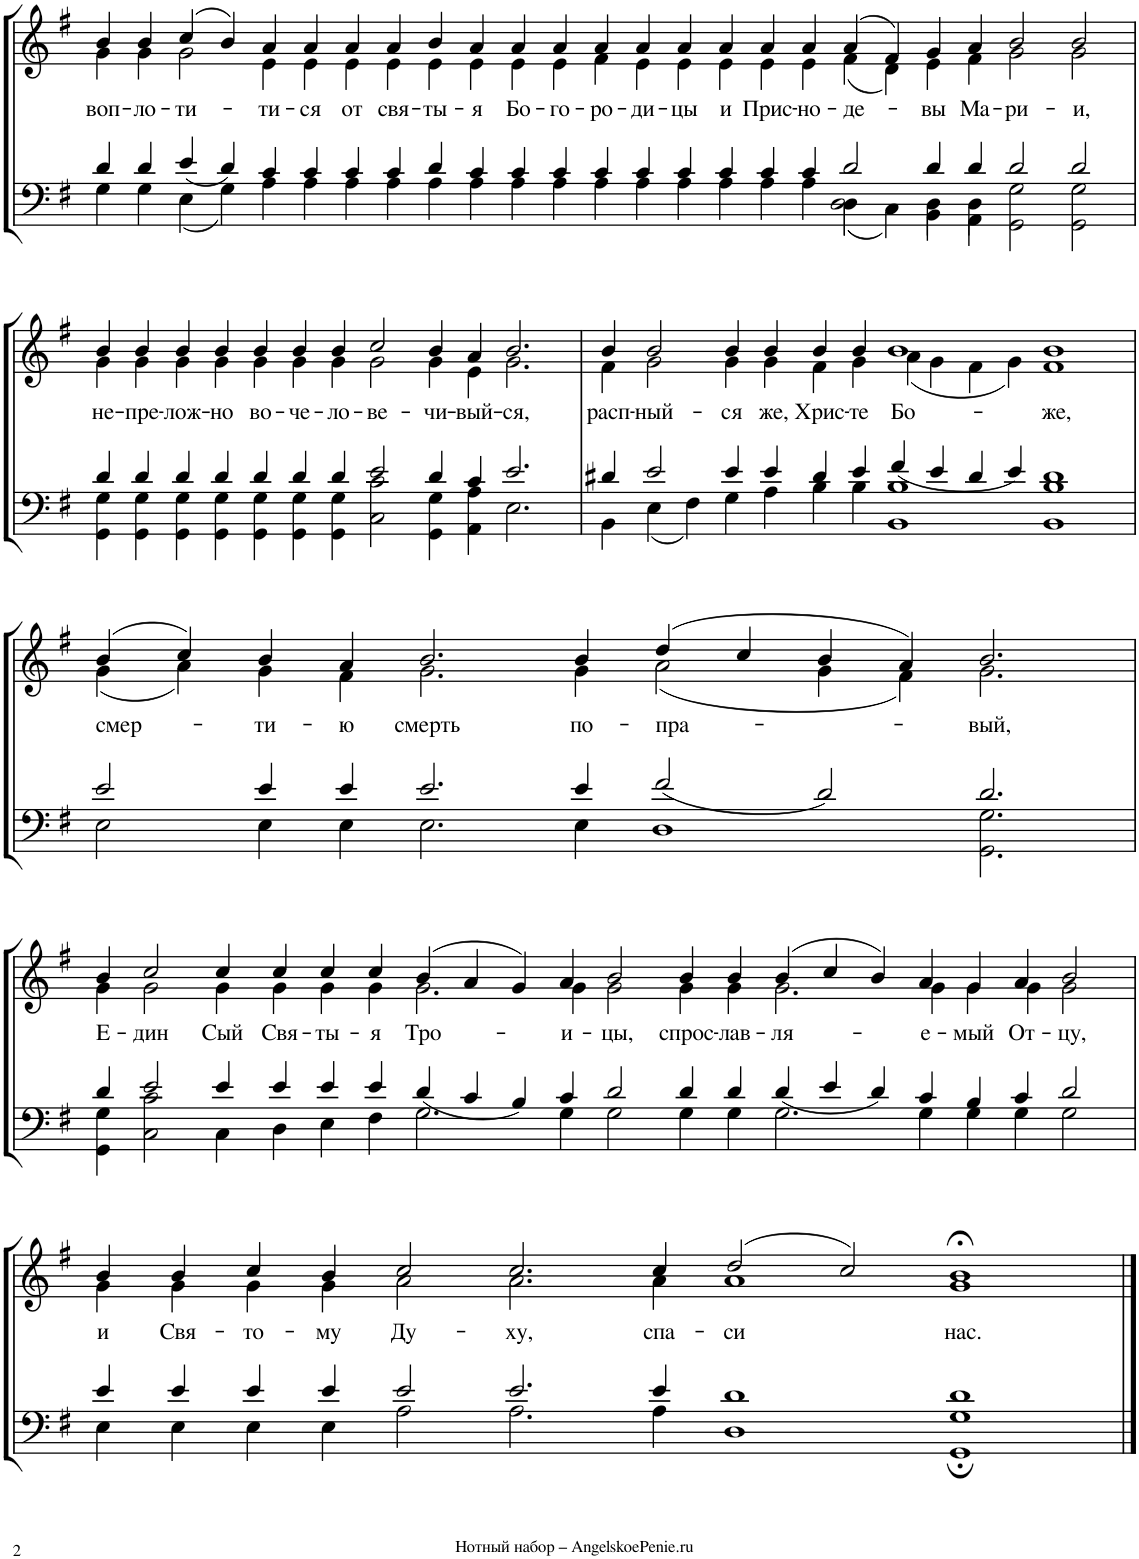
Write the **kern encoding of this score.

**kern	**kern	**text
*part1	*part1	*part1
*staff2	*staff1	*staff1
*I"Piano	*	*
*I'Pno.	*	*
!!LO:PB:g=z
*clefF4	*clefG2	*
*k[f#]	*k[f#]	*
*M63/2	*M63/2	*
=5	=5	=5
*^	*^	*
*	*^	*	*	*
*	*	*^	*	*	*
!	!	!	!	!	!	!LO:LY:b
2%63ryy	00ryy	4d/	4G\	4b/	4g\	воп-
!	!	!	!	!	!	!LO:LY:b
.	.	4d/	4G\	4b/	4g\	-ло-
!	!	!	!	!	!	!LO:LY:b
.	.	4e/	4E\	(4cc/	2g\	-ти-
.	.	4d/	4G\	4b/)	.	.
!	!	!	!	!	!	!LO:LY:b
.	.	4c/	4A\	4a/	4e\	-ти-
!	!	!	!	!	!	!LO:LY:b
.	.	4c/	4A\	4a/	4e\	-ся
!	!	!	!	!	!	!LO:LY:b
.	.	4c/	4A\	4a/	4e\	от
!	!	!	!	!	!	!LO:LY:b
.	.	4c/	4A\	4a/	4e\	свя-
!	!	!	!	!	!	!LO:LY:b
.	.	4d/	4A\	4b/	4e\	-ты-
!	!	!	!	!	!	!LO:LY:b
.	.	4c/	4A\	4a/	4e\	-я
!	!	!	!	!	!	!LO:LY:b
.	.	4c/	4A\	4a/	4e\	Бо-
!	!	!	!	!	!	!LO:LY:b
.	.	4c/	4A\	4a/	4e\	-го-
!	!	!	!	!	!	!LO:LY:b
.	.	4c/	4A\	4a/	4f#\	-ро-
!	!	!	!	!	!	!LO:LY:b
.	.	4c/	4A\	4a/	4e\	-ди-
!	!	!	!	!	!	!LO:LY:b
.	.	4c/	4A\	4a/	4e\	-цы
!	!	!	!	!	!	!LO:LY:b
.	.	4c/	4A\	4a/	4e\	и
!	!	!	!	!	!	!LO:LY:b
.	2ryy	4c/	4A\	4a/	4e\	Прис-
!	!	!	!	!	!	!LO:LY:b
.	.	4c/	4A\	4a/	4e\	-но-
!	!	!	!	!	!	!LO:LY:b
.	2D\	2d/	4D\	(4a/	(4f#\	-де-
.	.	.	4C\	4f#/)	4d\)	.
!	!	!	!	!	!	!LO:LY:b
.	4D\	4d/	4BB\	4g/	4e\	-вы
!	!	!	!	!	!	!LO:LY:b
.	4D\	4d/	4AA\	4a/	4f#\	Ма-
!	!	!	!	!	!	!LO:LY:b
.	1ryy	2d/	2GG\ 2G\	2b/	2g\	-ри-
!	!	!	!	!	!	!LO:LY:b
.	.	2d/	2GG\ 2G\	2b/	2g\	-и,
.	1ryy	1ryy	1ryy	1%25ryy	1%25ryy	.
.	0000.ryy	0000.ryy	0000.ryy	.	.	.
!!LO:LB:g=z	!!
=6	=6	=6	=6	=6	=6	=6
!	!	!	!	!	!	!LO:LY:b
*	*	*v	*v	*	*	*
2%63ryy	4d/	4GG\ 4G\	4b/	4g\	не-
!	!	!	!	!	!LO:LY:b
.	4d/	4GG\ 4G\	4b/	4g\	-пре-
!	!	!	!	!	!LO:LY:b
.	4d/	4GG\ 4G\	4b/	4g\	-лож-
!	!	!	!	!	!LO:LY:b
.	4d/	4GG\ 4G\	4b/	4g\	-но
!	!	!	!	!	!LO:LY:b
.	4d/	4GG\ 4G\	4b/	4g\	во-
!	!	!	!	!	!LO:LY:b
.	4d/	4GG\ 4G\	4b/	4g\	-че-
!	!	!	!	!	!LO:LY:b
.	4d/	4GG\ 4G\	4b/	4g\	-ло-
!	!	!	!	!	!LO:LY:b
.	2e/	2C\ 2c\	2cc/	2g\	-ве-
!	!	!	!	!	!LO:LY:b
.	4d/	4GG\ 4G\	4b/	4g\	-чи-
!	!	!	!	!	!LO:LY:b
.	4c/	4AA\ 4A\	4a/	4e\	-вый-
!	!	!	!	!	!LO:LY:b
.	2.e/	2.E\	2.b/	2.g\	-ся,
.	1%28ryy	1%28ryy	1%28ryy	1%28ryy	.
=7	=7	=7	=7	=7	=7
!	!	!	!	!	!LO:LY:b
2%63ryy	4d#X/	4BB\	4b/	4f#\	расп-
!	!	!	!	!	!LO:LY:b
.	2e/	4E\	2b/	2g\	-ный-
.	.	4F#\	.	.	.
!	!	!	!	!	!LO:LY:b
.	4e/	4G\	4b/	4g\	-ся
!	!	!	!	!	!LO:LY:b
.	4e/	4A\	4b/	4g\	же,
!	!	!	!	!	!LO:LY:b
.	4d#/	4B\	4b/	4f#\	Хрис-
!	!	!	!	!	!LO:LY:b
.	4e/	4B\	4b/	4g\	-те
!	!	!	!	!	!LO:LY:b
.	4f#/	1BB 1B	1b	(4a\	Бо-
.	4e/	.	.	4g\	.
.	4d#/	.	.	4f#\	.
.	4e/	.	.	4g\)	.
!	!	!	!	!	!LO:LY:b
.	1d#	1BB 1B	1b	1f#	-же,
.	1ryy	1ryy	4%111ryy	4%111ryy	.
.	1ryy	1ryy	.	.	.
.	1ryy	1ryy	.	.	.
.	1ryy	1ryy	.	.	.
.	1ryy	1ryy	.	.	.
.	1ryy	1ryy	.	.	.
.	1ryy	1ryy	.	.	.
.	1ryy	1ryy	.	.	.
.	1ryy	1ryy	.	.	.
.	1ryy	1ryy	.	.	.
.	1ryy	1ryy	.	.	.
.	1ryy	1ryy	.	.	.
.	1ryy	1ryy	.	.	.
.	1ryy	1ryy	.	.	.
.	1ryy	1ryy	.	.	.
.	1ryy	1ryy	.	.	.
.	1ryy	1ryy	.	.	.
.	1ryy	1ryy	.	.	.
.	1ryy	1ryy	.	.	.
.	1ryy	1ryy	.	.	.
.	1ryy	1ryy	.	.	.
.	1ryy	1ryy	.	.	.
.	1ryy	1ryy	.	.	.
.	1ryy	1ryy	.	.	.
.	4%15ryy	4%15ryy	.	.	.
!!LO:LB:g=z	!!
=8	=8	=8	=8	=8	=8
!	!	!	!	!	!LO:LY:b
2%63ryy	2e/	2E\	(4b/	(4g\	смер-
.	.	.	4cc/)	4a\)	.
!	!	!	!	!	!LO:LY:b
.	4e/	4E\	4b/	4g\	-ти-
!	!	!	!	!	!LO:LY:b
.	4e/	4E\	4a/	4f#\	-ю
!	!	!	!	!	!LO:LY:b
.	2.e/	2.E\	2.b/	2.g\	смерть
!	!	!	!	!	!LO:LY:b
.	4e/	4E\	4b/	4g\	по-
!	!	!	!	!	!LO:LY:b
.	2f#/	1D	(4dd/	(2a\	-пра-
.	.	.	4cc/	.	.
.	2d/	.	4b/	4g\	.
.	.	.	4a/)	4f#\)	.
!	!	!	!	!	!LO:LY:b
.	2.d/	2.GG\ 2.G\	2.b/	2.g\	-вый,
.	1ryy	1ryy	4%111ryy	4%111ryy	.
.	1ryy	1ryy	.	.	.
.	1ryy	1ryy	.	.	.
.	1ryy	1ryy	.	.	.
.	1ryy	1ryy	.	.	.
.	1ryy	1ryy	.	.	.
.	1ryy	1ryy	.	.	.
.	1ryy	1ryy	.	.	.
.	1ryy	1ryy	.	.	.
.	1ryy	1ryy	.	.	.
.	1ryy	1ryy	.	.	.
.	1ryy	1ryy	.	.	.
.	1ryy	1ryy	.	.	.
.	1ryy	1ryy	.	.	.
.	1ryy	1ryy	.	.	.
.	1ryy	1ryy	.	.	.
.	1ryy	1ryy	.	.	.
.	1ryy	1ryy	.	.	.
.	1ryy	1ryy	.	.	.
.	1ryy	1ryy	.	.	.
.	1ryy	1ryy	.	.	.
.	1ryy	1ryy	.	.	.
.	1ryy	1ryy	.	.	.
.	1ryy	1ryy	.	.	.
.	4%15ryy	4%15ryy	.	.	.
!!LO:LB:g=z	!!
=9	=9	=9	=9	=9	=9
!	!	!	!	!	!LO:LY:b
2%63ryy	4d/	4GG\ 4G\	4b/	4g\	Е-
!	!	!	!	!	!LO:LY:b
.	2e/	2C\ 2c\	2cc/	2g\	-дин
!	!	!	!	!	!LO:LY:b
.	4e/	4C\	4cc/	4g\	Сый
!	!	!	!	!	!LO:LY:b
.	4e/	4D\	4cc/	4g\	Свя-
!	!	!	!	!	!LO:LY:b
.	4e/	4E\	4cc/	4g\	-ты-
!	!	!	!	!	!LO:LY:b
.	4e/	4F#\	4cc/	4g\	-я
!	!	!	!	!	!LO:LY:b
.	4d/	2.G\	(4b/	2.g\	Тро-
.	4c/	.	4a/	.	.
.	4B/	.	4g/)	.	.
!	!	!	!	!	!LO:LY:b
.	4c/	4G\	4a/	4g\	и-
!	!	!	!	!	!LO:LY:b
.	2d/	2G\	2b/	2g\	-цы,
!	!	!	!	!	!LO:LY:b
.	4d/	4G\	4b/	4g\	спрос-
!	!	!	!	!	!LO:LY:b
.	4d/	4G\	4b/	4g\	-лав-
!	!	!	!	!	!LO:LY:b
.	4d/	2.G\	(4b/	2.g\	-ля-
.	4e/	.	4cc/	.	.
.	4d/	.	4b/)	.	.
!	!	!	!	!	!LO:LY:b
.	4c/	4G\	4a/	4g\	-е-
!	!	!	!	!	!LO:LY:b
.	4B/	4G\	4g/	4g\	-мый
!	!	!	!	!	!LO:LY:b
.	4c/	4G\	4a/	4g\	От-
!	!	!	!	!	!LO:LY:b
.	2d/	2G\	2b/	2g\	-цу,
.	1ryy	1ryy	4%103ryy	4%103ryy	.
.	1ryy	1ryy	.	.	.
.	1ryy	1ryy	.	.	.
.	1ryy	1ryy	.	.	.
.	1ryy	1ryy	.	.	.
.	1ryy	1ryy	.	.	.
.	1ryy	1ryy	.	.	.
.	1ryy	1ryy	.	.	.
.	1ryy	1ryy	.	.	.
.	1ryy	1ryy	.	.	.
.	1ryy	1ryy	.	.	.
.	1ryy	1ryy	.	.	.
.	1ryy	1ryy	.	.	.
.	1ryy	1ryy	.	.	.
.	1ryy	1ryy	.	.	.
.	1ryy	1ryy	.	.	.
.	1ryy	1ryy	.	.	.
.	1ryy	1ryy	.	.	.
.	1ryy	1ryy	.	.	.
.	1ryy	1ryy	.	.	.
.	1ryy	1ryy	.	.	.
.	1ryy	1ryy	.	.	.
.	4%15ryy	4%15ryy	.	.	.
!!LO:LB:g=z	!!
=10	=10	=10	=10	=10	=10
!	!	!	!	!	!LO:LY:b
2%63ryy	4e/	4E\	4b/	4g\	и
!	!	!	!	!	!LO:LY:b
.	4e/	4E\	4b/	4g\	Свя-
!	!	!	!	!	!LO:LY:b
.	4e/	4E\	4cc/	4g\	-то-
!	!	!	!	!	!LO:LY:b
.	4e/	4E\	4b/	4g\	-му
!	!	!	!	!	!LO:LY:b
.	2e/	2A\	2cc/	2a\	Ду-
!	!	!	!	!	!LO:LY:b
.	2.e/	2.A\	2.cc/	2.a\	-ху,
!	!	!	!	!	!LO:LY:b
.	4e/	4A\	4cc/	4a\	спа-
!	!	!	!	!	!LO:LY:b
.	1d	1D	(2dd/	1a	-си
.	.	.	2cc/)	.	.
!	!	!	!	!	!LO:LY:b
.	1d	1GG; 1G;	1b;<	1g	нас.
.	1ryy	1ryy	1%27ryy	1%27ryy	.
.	1ryy	1ryy	.	.	.
.	1ryy	1ryy	.	.	.
.	0000.ryy	0000.ryy	.	.	.
*v	*v	*v	*	*	*
*	*v	*v	*
==	==	==
*-	*-	*-
